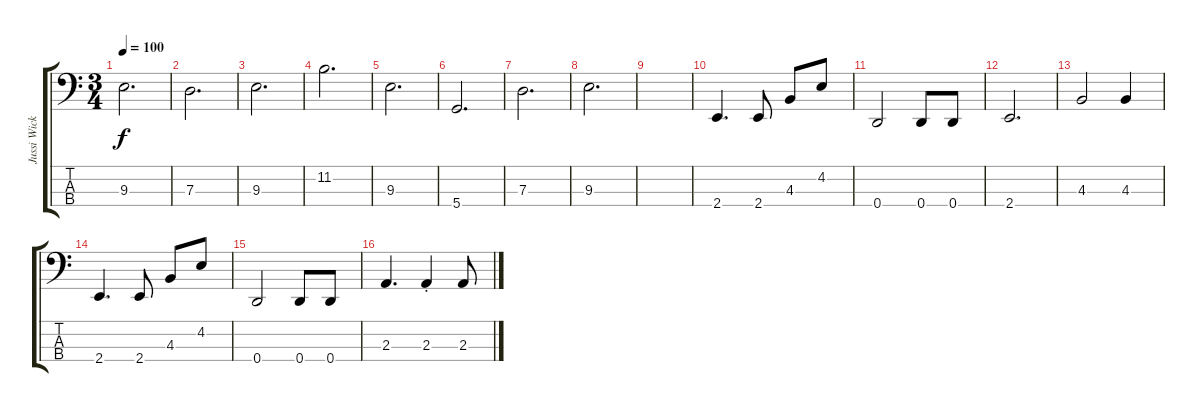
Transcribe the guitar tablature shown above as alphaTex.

\track ("Jussi Wickström" "Jussi Wick") {instrument electricbassfinger}
\staff {score tabs}
\tuning (F2 C2 G1 D1) {hide}
\ts (3 4)
\tempo 100
\clef f4
\ks c
9.3.2{d dy f} |
7.3.2{d} |
9.3.2{d} |
11.2.2{d} |
9.3.2{d} |
5.4.2{d} |
7.3.2{d} |
9.3.2{d} |
|
2.4.4{d} 2.4.8 4.3.8 4.2.8 |
0.4.2 0.4.8 0.4.8 |
2.4.2{d} |
4.3.2 4.3.4 |
2.4.4{d} 2.4.8 4.3.8 4.2.8 |
0.4.2 0.4.8 0.4.8 |
2.3.4{d} 2.3{st}.4 2.3.8
